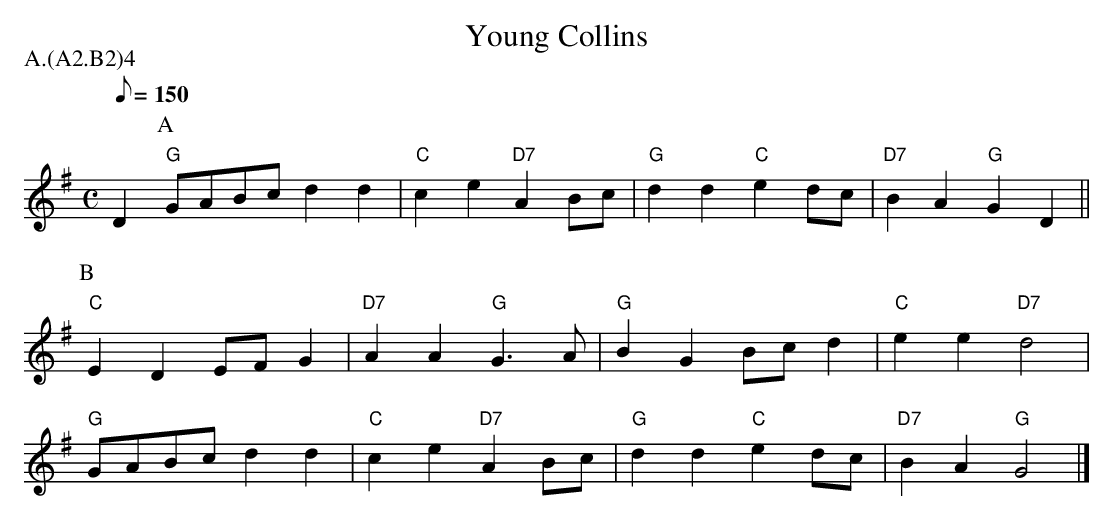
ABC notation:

X:1
T: Young Collins
P: A.(A2.B2)4
M: C
K: G
L: 1/8
Q: 150
D2 \
P: A
"G" GABc d2 d2 | "C" c2 e2 "D7" A2 Bc | "G" d2 d2 "C" e2 dc |\
"D7" B2 A2 "G" G2 D2 ||
P: B
"C" E2 D2 EF G2 | "D7" A2 A2 "G" G2>A2 | "G" B2 G2 Bc d2 |\
"C" e2 e2 "D7" d4 |
"G" GABc d2 d2 | "C" c2 e2 "D7" A2 Bc | "G" d2 d2 "C" e2 dc |\
"D7" B2 A2 "G" G4 |]
